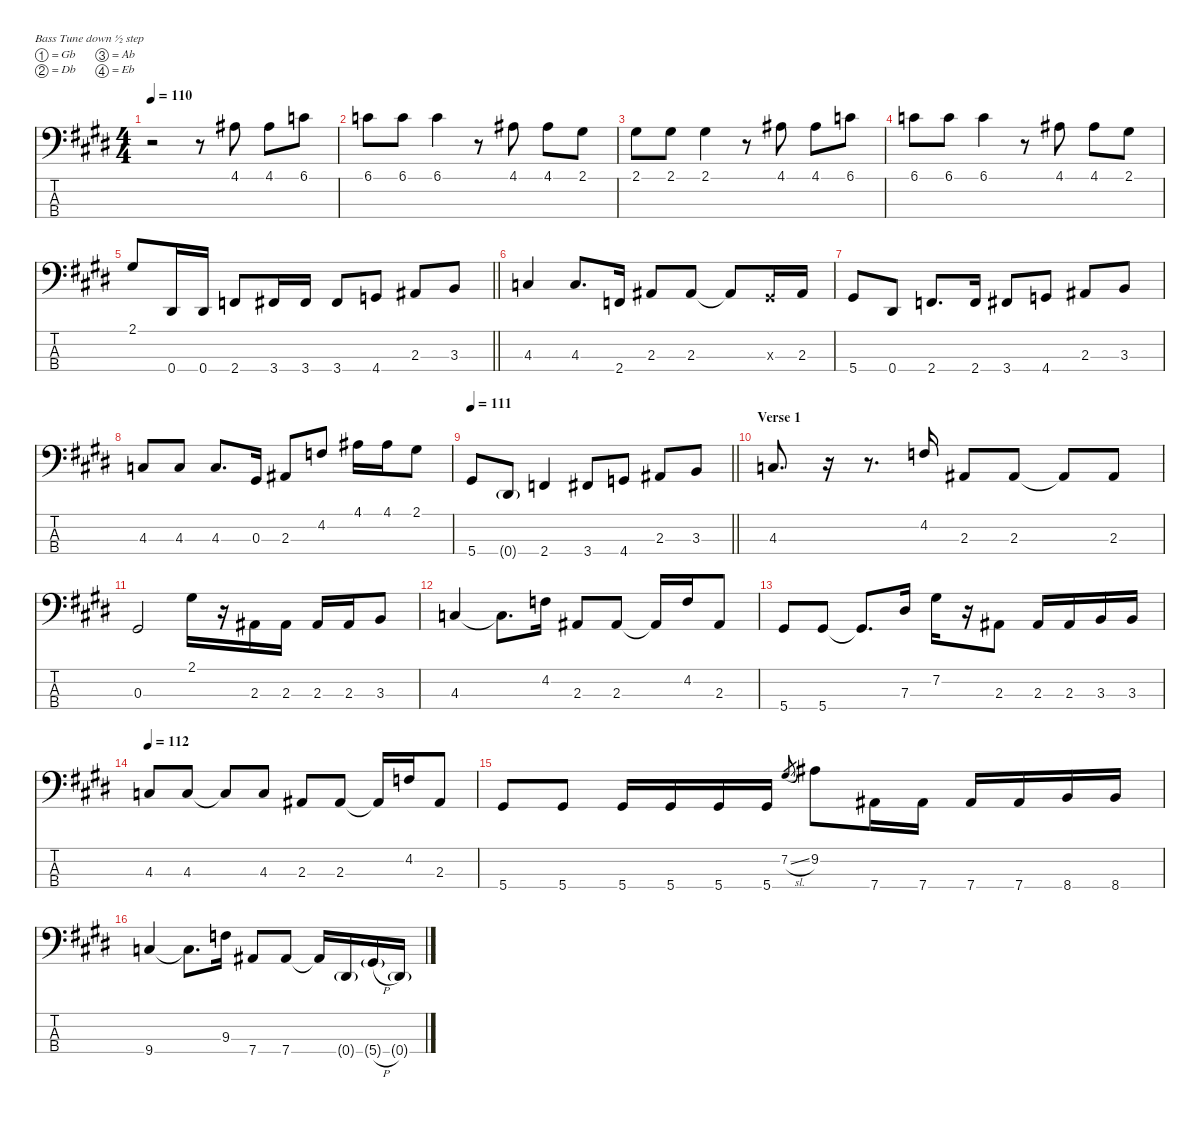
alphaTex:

\defaultSystemsLayout 4
\hideDynamics
\bracketExtendMode nobrackets
\singleTrackTrackNamePolicy hidden
\multiTrackTrackNamePolicy hidden
\otherSystemsTrackNameOrientation horizontal
\track ("Bass" "s.guit.") {defaultSystemsLayout 4 instrument acousticguitarsteel}
\staff {score tabs}
\tuning (Gb2 Db2 Ab1 Eb1)
\ts (4 4)
\beaming (8 2 2 2 2)
\tempo 110
\clef f4
\ks c#minor
r.2{dy f instrument acousticguitarsteel beam Down} r.8{beam Down} 4.1{acc #}.8{beam Down} 4.1{acc #}.8{beam Down} 6.1{acc forcenatural}.8{beam Down} |
6.1{acc forcenatural}.8{beam Down} 6.1{acc forcenatural}.8{beam Down} 6.1{acc forcenatural}.4{beam Down} r.8{beam Down} 4.1{acc #}.8{beam Down} 4.1{acc #}.8{beam Down} 2.1{acc #}.8{beam Down} |
2.1{acc #}.8{beam Down} 2.1{acc #}.8{beam Down} 2.1{acc #}.4{beam Down} r.8{beam Down} 4.1{acc #}.8{beam Down} 4.1{acc #}.8{beam Down} 6.1{acc forcenatural}.8{beam Down} |
6.1{acc forcenatural}.8{beam Down} 6.1{acc forcenatural}.8{beam Down} 6.1{acc forcenatural}.4{beam Down} r.8{beam Down} 4.1{acc #}.8{beam Down} 4.1{acc #}.8{beam Down} 2.1{acc #}.8{beam Down} |
\barLineRight lightlight
2.1{acc #}.8{beam Up} 0.4{acc #}.16{beam Up} 0.4{acc #}.16{beam Up} 2.4{acc forcenatural}.8{beam Up} 3.4{acc #}.16{beam Up} 3.4{acc #}.16{beam Up} 3.4{acc #}.8{beam Up} 4.4{acc forcenatural}.8{beam Up} 2.3{acc #}.8{beam Up} 3.3{acc forcenatural}.8{beam Up} |
4.3{acc forcenatural}.4{beam Up} 4.3{acc forcenatural}.8{d beam Up} 2.4{acc forcenatural}.16{beam Up} 2.3{acc #}.8{beam Up} 2.3{acc #}.8{beam Up} 2.3{t acc #}.8{beam Up} 0.3{x acc #}.16{beam Up} 2.3{acc #}.16{beam Up} |
5.4{acc #}.8{beam Up} 0.4{acc #}.8{beam Up} 2.4{acc forcenatural}.8{d beam Up} 2.4{acc forcenatural}.16{beam Up} 3.4{acc #}.8{beam Up} 4.4{acc forcenatural}.8{beam Up} 2.3{acc #}.8{beam Up} 3.3{acc forcenatural}.8{beam Up} |
4.3{acc forcenatural}.8{beam Up} 4.3{acc forcenatural}.8{beam Up} 4.3{acc forcenatural}.8{d beam Up} 0.3{acc #}.16{beam Up} 2.3{acc #}.8{beam Up} 4.2{acc forcenatural}.8{beam Up} 4.1{acc #}.16{beam Down} 4.1{acc #}.16{beam Down} 2.1{acc #}.8{beam Down} |
\tempo 111
\barLineRight lightlight
5.4{acc #}.8{beam Up} 0.4{g acc #}.8{dy mf beam Up} 2.4{acc forcenatural}.4{dy f beam Up} 3.4{acc #}.8{beam Up} 4.4{acc forcenatural}.8{beam Up} 2.3{acc #}.8{beam Up} 3.3{acc forcenatural}.8{beam Up} |
\section ("" "Verse 1")
4.3{acc forcenatural}.8{d beam Up} r.16{beam Up} r.8{d beam Up} 4.2{acc forcenatural}.16{beam Down} 2.3{acc #}.8{beam Up} 2.3{acc #}.8{beam Up} 2.3{t acc #}.8{beam Up} 2.3{acc #}.8{beam Up} |
0.3{acc #}.2{beam Up} 2.1{acc #}.16{beam Down} r.16{beam Down} 2.3{acc #}.16{beam Down} 2.3{acc #}.16{beam Down} 2.3{acc #}.16{beam Up} 2.3{acc #}.16{beam Up} 3.3{acc forcenatural}.8{beam Up} |
4.3{acc forcenatural}.4{beam Up} 4.3{t acc forcenatural}.8{d beam Down} 4.2{acc forcenatural}.16{beam Down} 2.3{acc #}.8{beam Up} 2.3{acc #}.8{beam Up} 2.3{t acc #}.16{beam Up} 4.2{acc forcenatural}.16{beam Up} 2.3{acc #}.8{beam Up} |
5.4{acc #}.8{beam Up} 5.4{acc #}.8{beam Up} 5.4{t acc #}.8{d beam Up} 7.3{acc #}.16{beam Up} 7.2{acc #}.16{beam Down} r.16{beam Down} 2.3{acc #}.8{beam Down} 2.3{acc #}.16{beam Up} 2.3{acc #}.16{beam Up} 3.3{acc forcenatural}.16{beam Up} 3.3{acc forcenatural}.16{beam Up} |
\tempo 112
4.3{acc forcenatural}.8{beam Up} 4.3{acc forcenatural}.8{beam Up} 4.3{t acc forcenatural}.8{beam Up} 4.3{acc forcenatural}.8{beam Up} 2.3{acc #}.8{beam Up} 2.3{acc #}.8{beam Up} 2.3{t acc #}.16{beam Up} 4.2{acc forcenatural}.16{beam Up} 2.3{acc #}.8{beam Up} |
5.4{acc #}.8{beam Up} 5.4{acc #}.8{beam Up} 5.4{acc #}.16{beam Up} 5.4{acc #}.16{beam Up} 5.4{acc #}.16{beam Up} 5.4{acc #}.16{beam Up} 7.2{sl acc #}.8{gr dy mp beam Up} 9.2{acc #}.8{dy f beam Down} 7.4{acc #}.16{beam Down} 7.4{acc #}.16{beam Down} 7.4{acc #}.16{beam Up} 7.4{acc #}.16{beam Up} 8.4{acc forcenatural}.16{beam Up} 8.4{acc forcenatural}.16{beam Up} |
9.4{acc forcenatural}.4{beam Up} 9.4{t acc forcenatural}.8{d beam Down} 9.3{acc forcenatural}.16{beam Down} 7.4{acc #}.8{beam Up} 7.4{acc #}.8{beam Up} 7.4{t acc #}.16{beam Up} 0.4{g acc #}.16{dy mf beam Up} 5.4{h g acc #}.16{beam Up} 0.4{g acc #}.16{beam Up}
